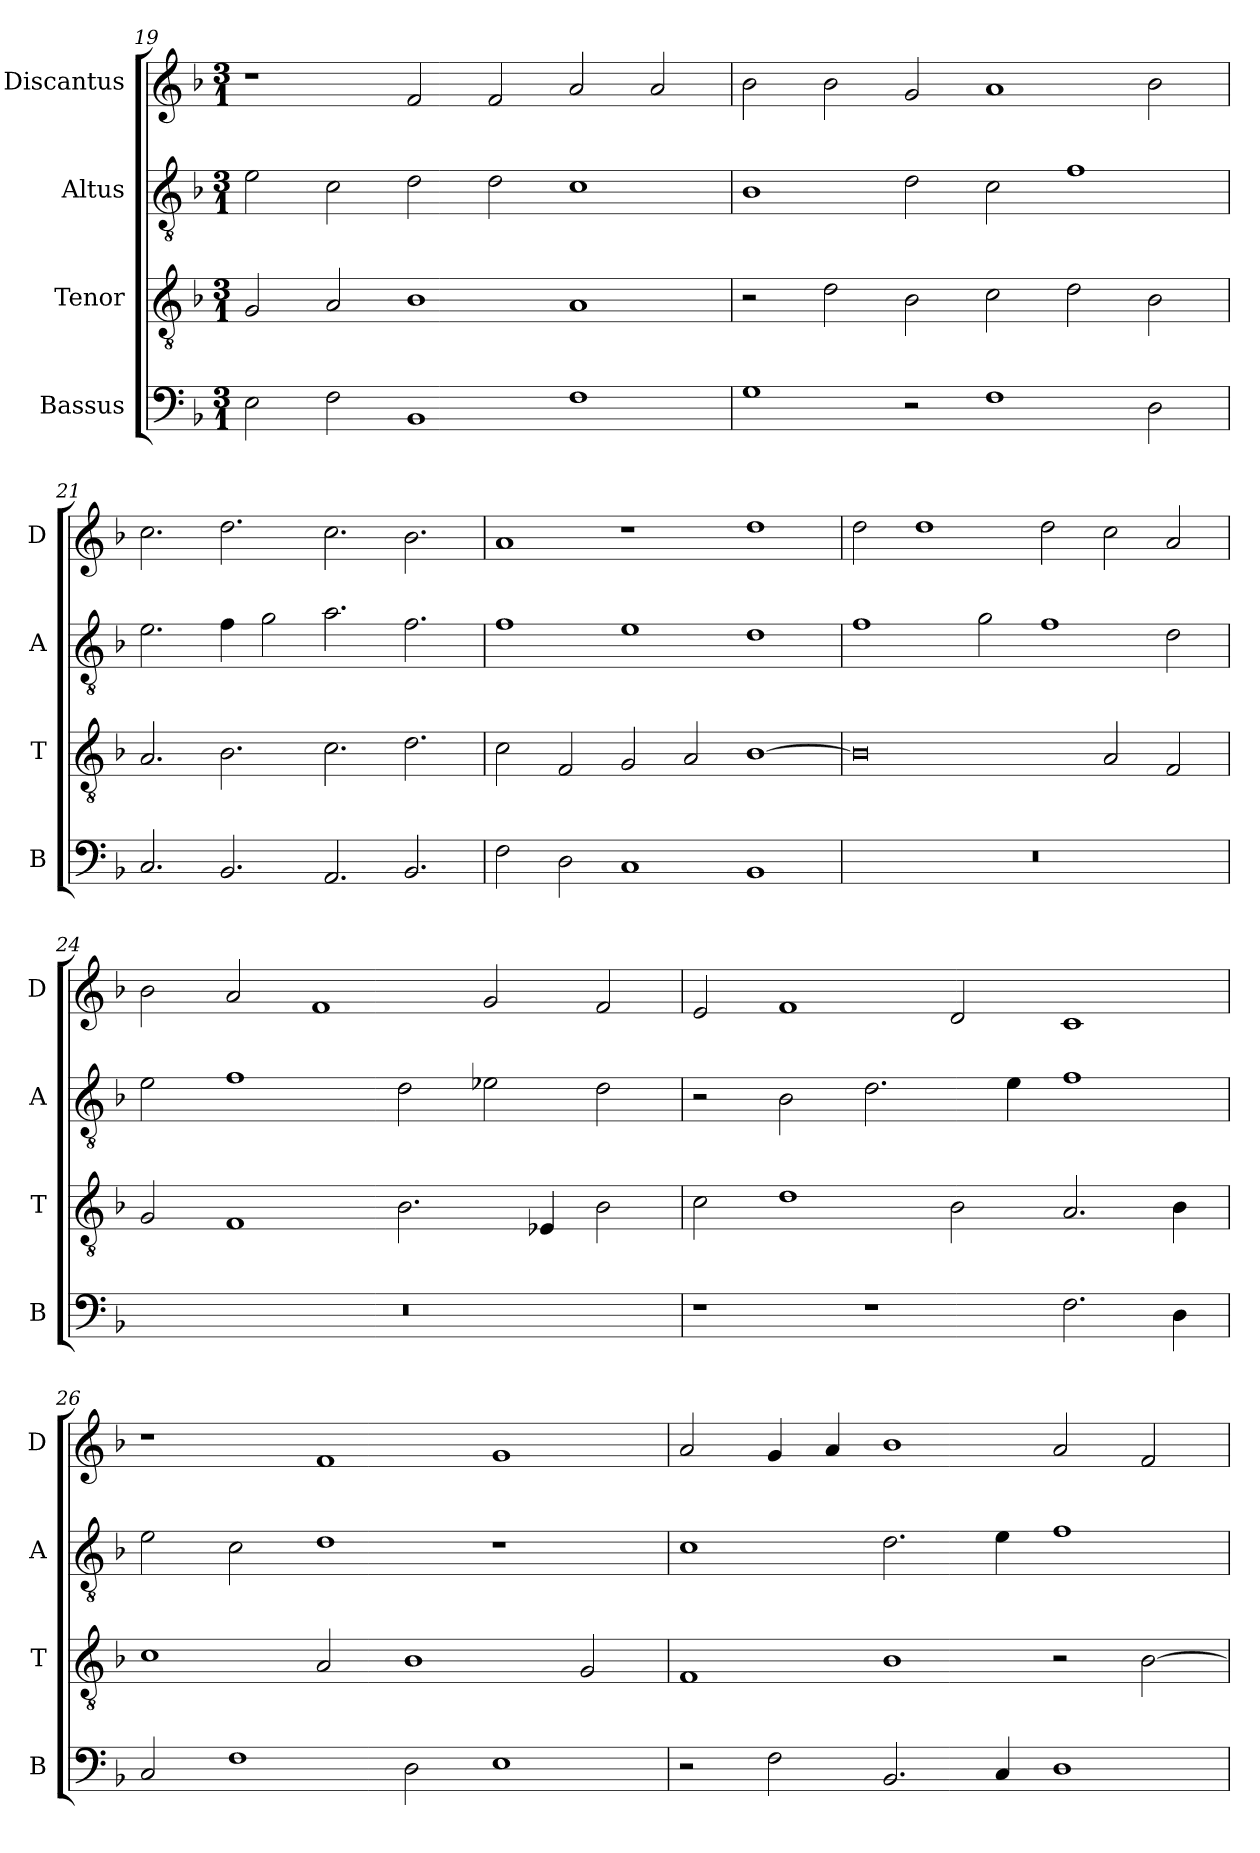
**kern	**kern	**kern	**kern
*part4	*part3	*part2	*part1
*staff4	*staff3	*staff2	*staff1
*I"Bassus	*I"Tenor	*I"Altus	*I"Discantus
*I'B	*I'T	*I'A	*I'D
*clefF4	*clefGv2	*clefGv2	*clefG2
*k[b-]	*k[b-]	*k[b-]	*k[b-]
*M3/1	*M3/1	*M3/1	*M3/1
=19	=19	=19	=19
2E\	2G/	2e\	1r
2F\	2A/	2c\	.
1BB-	1B-	2d\	2f/
.	.	2d\	2f/
1F	1A	1c	2a/
.	.	.	2a/
=20	=20	=20	=20
1G	2r	1B-	2b-\
.	2d\	.	2b-\
2r	2B-\	2d\	2g/
1F	2c\	2c\	1a
.	2d\	1f	.
2D\	2B-\	.	2b-\
=21	=21	=21	=21
2.C/	2.A/	2.e\	2.cc\
2.BB-/	2.B-\	4f\	2.dd\
.	.	2g\	.
2.AA/	2.c\	2.a\	2.cc\
2.BB-/	2.d\	2.f\	2.b-\
=22	=22	=22	=22
2F\	2c\	1f	1a
2D\	2F/	.	.
1C	2G/	1e	1r
.	2A/	.	.
1BB-	[1B-	1d	1dd
=23	=23	=23	=23
0.r	0B-]	1f	2dd\
.	.	.	1dd
.	.	2g\	.
.	.	1f	2dd\
.	2A/	.	2cc\
.	2F/	2d\	2a/
=24	=24	=24	=24
0.r	2G/	2e\	2b-\
.	1F	1f	2a/
.	.	.	1f
.	2.B-\	2d\	.
.	.	2e-X\	2g/
.	4E-X/	.	.
.	2B-\	2d\	2f/
=25	=25	=25	=25
1r	2c\	2r	2e/
.	1d	2B-\	1f
1r	.	2.d\	.
.	2B-\	.	2d/
.	.	4e\	.
2.F\	2.A/	1f	1c
4D\	4B-\	.	.
=26	=26	=26	=26
2C/	1c	2e\	1r
1F	.	2c\	.
.	2A/	1d	1f
2D\	1B-	.	.
1E	.	1r	1g
.	2G/	.	.
=27	=27	=27	=27
2r	1F	1c	2a/
2F\	.	.	4g/
.	.	.	4a/
2.BB-/	1B-	2.d\	1b-
4C/	.	4e\	.
1D	2r	1f	2a/
.	[2B-\	.	2f/
=	=	=	=
*-	*-	*-	*-
